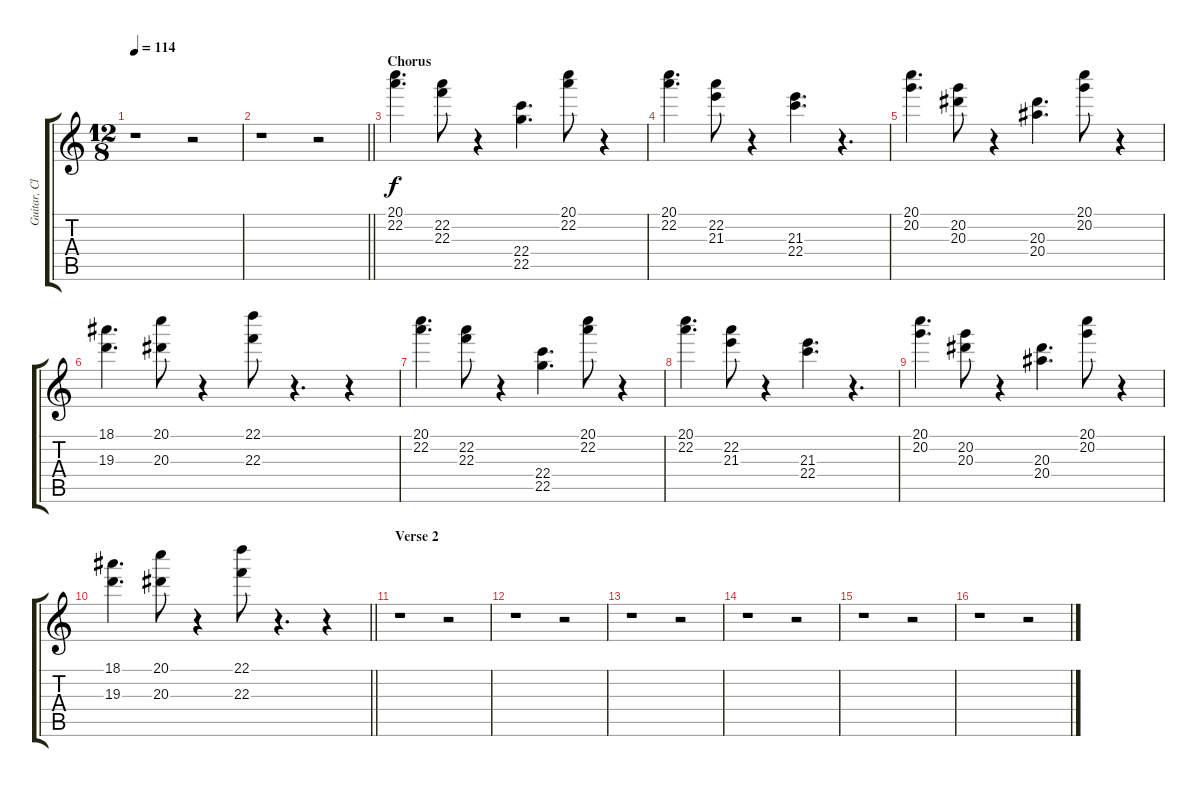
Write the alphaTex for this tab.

\track ("Guitar, Clean 3" "Guitar, Cl") {instrument electricguitarclean}
\staff {score tabs}
\tuning (E4 B3 G3 D3 A2 E2) {hide}
\ts (12 8)
\tempo 114
\clef g2
\ks c
r.1{dy f} r.2 |
\barLineRight lightlight
r.1 r.2 |
\section ("" "Chorus")
(20.1 22.2).4{d} (22.2 22.3).8 r.4 (22.4 22.5).4{d} (20.1 22.2).8 r.4 |
(20.1 22.2).4{d} (22.2 21.3).8 r.4 (21.3 22.4).4{d} r.4{d} |
(20.1 20.2).4{d} (20.2 20.3).8 r.4 (20.3 20.4).4{d} (20.1 20.2).8 r.4 |
(18.1 19.3).4{d} (20.1 20.3).8 r.4 (22.1 22.3).8 r.4{d} r.4 |
(20.1 22.2).4{d} (22.2 22.3).8 r.4 (22.4 22.5).4{d} (20.1 22.2).8 r.4 |
(20.1 22.2).4{d} (22.2 21.3).8 r.4 (21.3 22.4).4{d} r.4{d} |
(20.1 20.2).4{d} (20.2 20.3).8 r.4 (20.3 20.4).4{d} (20.1 20.2).8 r.4 |
\barLineRight lightlight
(18.1 19.3).4{d} (20.1 20.3).8 r.4 (22.1 22.3).8 r.4{d} r.4 |
\section ("" "Verse 2")
r.1 r.2 |
r.1 r.2 |
r.1 r.2 |
r.1 r.2 |
r.1 r.2 |
r.1 r.2
